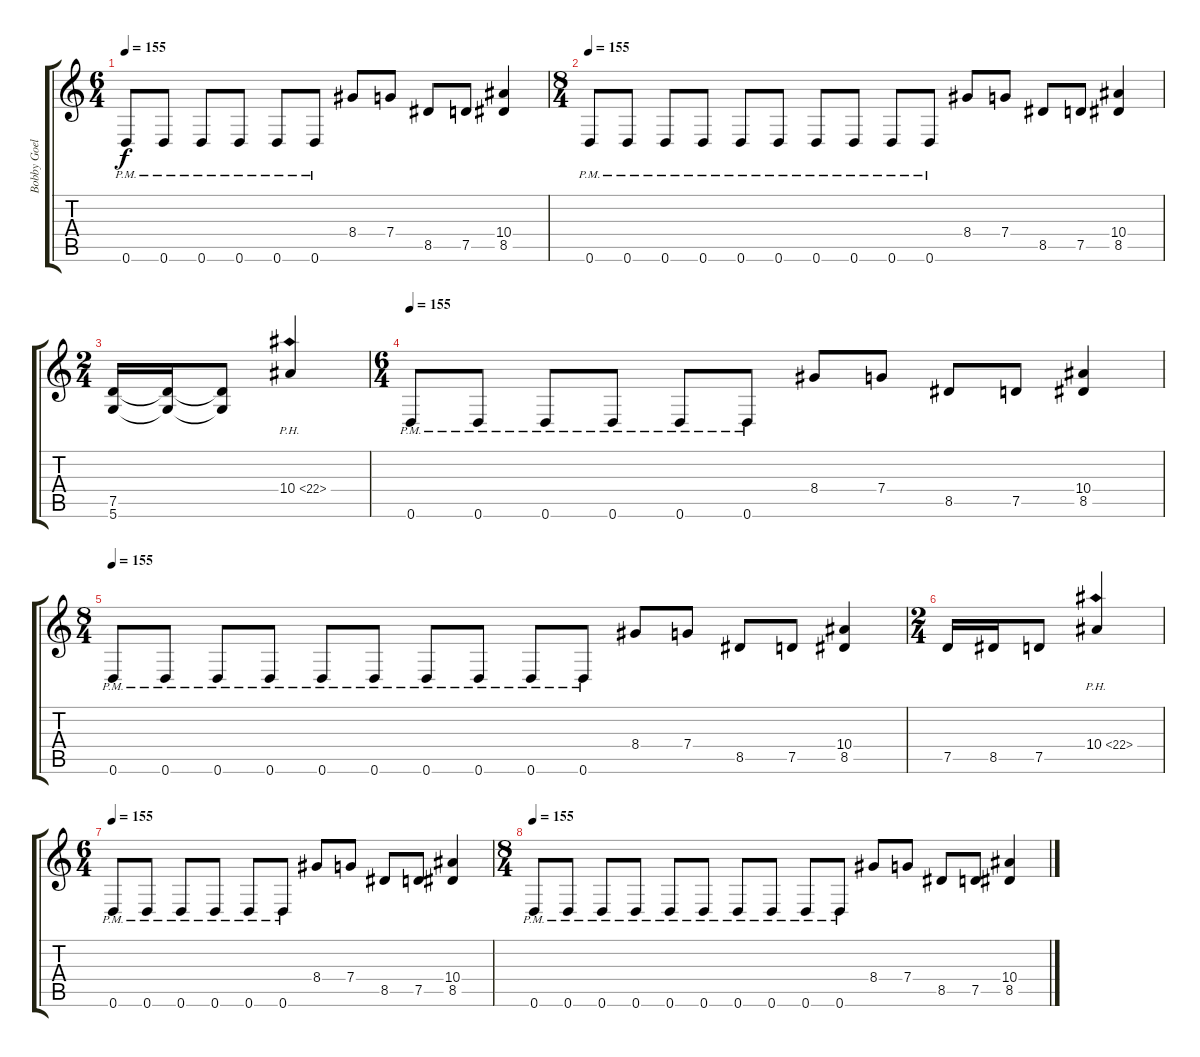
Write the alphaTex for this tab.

\track ("Bobby Goelble" "Bobby Goel") {instrument overdrivenguitar}
\staff {score tabs}
\tuning (D4 A3 F3 C3 G2 D2) {hide}
\ts (6 4)
\tempo 155
\clef g2
\ks c
0.6{pm}.8{dy f} 0.6{pm}.8 0.6{pm}.8 0.6{pm}.8 0.6{pm}.8 0.6{pm}.8 8.4.8 7.4.8 8.5.8 7.5.8 (10.4 8.5).4 |
\ts (8 4)
\tempo 155
0.6{pm}.8 0.6{pm}.8 0.6{pm}.8 0.6{pm}.8 0.6{pm}.8 0.6{pm}.8 0.6{pm}.8 0.6{pm}.8 0.6{pm}.8 0.6{pm}.8 8.4.8 7.4.8 8.5.8 7.5.8 (10.4 8.5).4 |
\ts (2 4)
(7.5 5.6).16 (7.5{t} 5.6{t}).16 (7.5{t} 5.6{t}).8 10.4{ph 12}.4 |
\ts (6 4)
\tempo 155
0.6{pm}.8 0.6{pm}.8 0.6{pm}.8 0.6{pm}.8 0.6{pm}.8 0.6{pm}.8 8.4.8 7.4.8 8.5.8 7.5.8 (10.4 8.5).4 |
\ts (8 4)
\tempo 155
0.6{pm}.8 0.6{pm}.8 0.6{pm}.8 0.6{pm}.8 0.6{pm}.8 0.6{pm}.8 0.6{pm}.8 0.6{pm}.8 0.6{pm}.8 0.6{pm}.8 8.4.8 7.4.8 8.5.8 7.5.8 (10.4 8.5).4 |
\ts (2 4)
7.5.16 8.5.16 7.5.8 10.4{ph 12}.4 |
\ts (6 4)
\tempo 155
0.6{pm}.8 0.6{pm}.8 0.6{pm}.8 0.6{pm}.8 0.6{pm}.8 0.6{pm}.8 8.4.8 7.4.8 8.5.8 7.5.8 (10.4 8.5).4 |
\ts (8 4)
\tempo 155
0.6{pm}.8 0.6{pm}.8 0.6{pm}.8 0.6{pm}.8 0.6{pm}.8 0.6{pm}.8 0.6{pm}.8 0.6{pm}.8 0.6{pm}.8 0.6{pm}.8 8.4.8 7.4.8 8.5.8 7.5.8 (10.4 8.5).4
